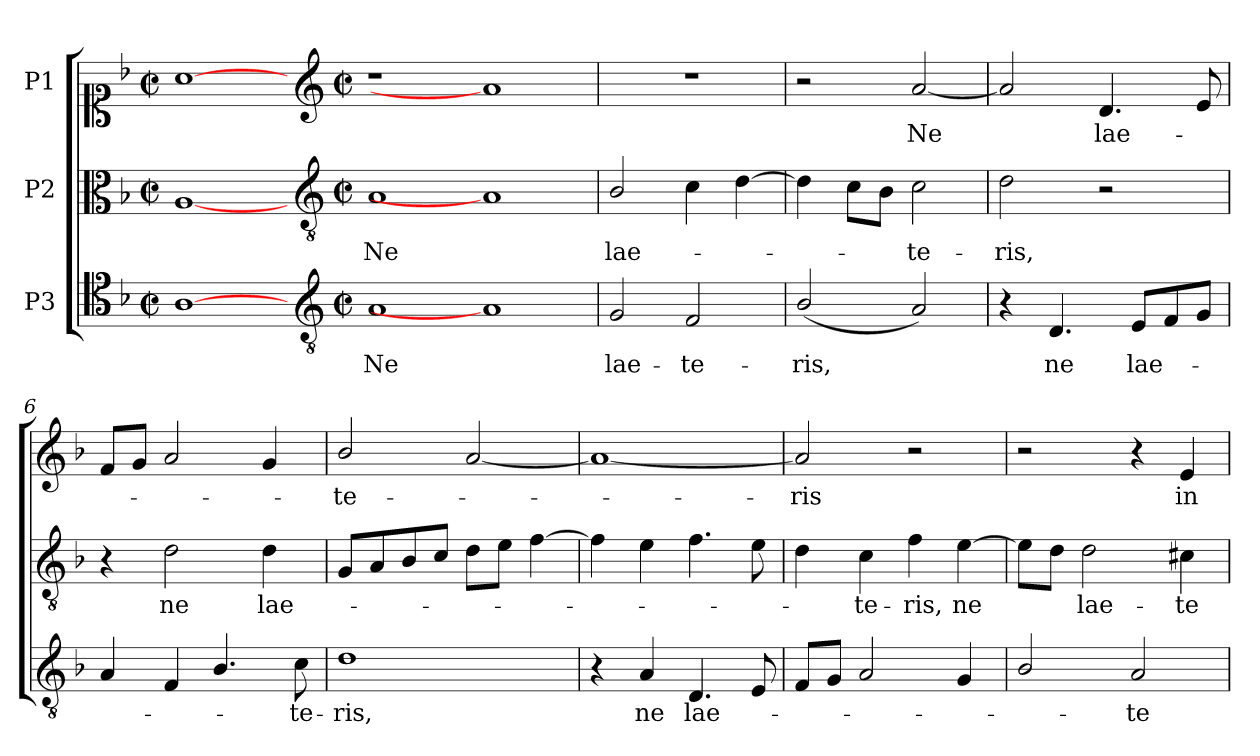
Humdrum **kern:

**kern	**text	**kern	**text	**kern	**text
*part3	*part3	*part2	*part2	*part1	*part1
*staff3	*staff3	*staff2	*staff2	*staff1	*staff1
*I"P3	*	*I"P2	*	*I"P1	*
!!LO:PB:g=z
*clefC4	*	*clefC3	*	*clefC1	*
*ITrd7c12	*	*ITrd7c12	*	*	*
*k[b-]	*	*k[b-]	*	*k[b-]	*
*F:	*	*F:	*	*F:	*
*M2/2	*	*M2/2	*	*M2/2	*
*met(c|)	*	*met(c|)	*	*met(c|)	*
=1	=1	=1	=1	=1	=1
[1AAi	.	[1AAi	.	[1ai	.
=2-	=2-	=2-	=2-	=2-	=2-
*clefGv2	*	*clefGv2	*	*clefG2	*
*M2/2	*	*M2/2	*	*M2/2	*
*met(c|)	*	*met(c|)	*	*met(c|)	*
!	!LO:LY:b:color=#000000	!	!	!	!
!	!	!	!LO:LY:b:color=#000000	!	!
1AAi	Ne	1AAi	Ne	1r	.
1AAi]	.	1AAi]	.	1ai]	.
=3	=3	=3	=3	=3	=3
!	!LO:LY:b:color=#000000	!	!	!	!
!	!	!	!LO:LY:b:color=#000000	!	!
2GGi/	lae-	2BB-i/	lae-	1r	.
!	!LO:LY:b:color=#000000	!	!	!	!
2FFi/	-te-	4Ci\	.	.	.
.	.	[4Di\	.	.	.
=4	=4	=4	=4	=4	=4
!	!LO:LY:b:color=#000000	!	!	!	!
(2BB-i/	-ris,	4Di\]	.	2r	.
.	.	8Ci\L	.	.	.
.	.	8BB-i\J	.	.	.
!	!	!	!LO:LY:b:color=#000000	!	!
!	!	!	!	!	!LO:LY:b:color=#000000
2AAi/)	.	2Ci\	-te-	[2ai/	Ne
=5	=5	=5	=5	=5	=5
!	!	!	!LO:LY:b:color=#000000	!	!
4r	.	2Di\	-ris,	2ai/]	.
!	!LO:LY:b:color=#000000	!	!	!	!
4.DDi/	ne	.	.	.	.
!	!	!	!	!	!LO:LY:b:color=#000000
.	.	2r	.	4.di/	lae-
!	!LO:LY:b:color=#000000	!	!	!	!
8EEi/L	lae-	.	.	.	.
8FFi/	.	.	.	.	.
8GGi/J	.	.	.	8ei/	.
!!LO:LB:g=z
=6	=6	=6	=6	=6	=6
4AAi/	.	4r	.	8fi/L	.
.	.	.	.	8gi/J	.
!	!	!	!LO:LY:b:color=#000000	!	!
4FFi/	.	2Di\	ne	2ai/	.
4.BB-i/	.	.	.	.	.
!	!	!	!LO:LY:b:color=#000000	!	!
.	.	4Di\	lae-	4gi/	.
!	!LO:LY:b:color=#000000	!	!	!	!
8Ci\	-te-	.	.	.	.
=7	=7	=7	=7	=7	=7
!	!LO:LY:b:color=#000000	!	!	!	!
!	!	!	!	!	!LO:LY:b:color=#000000
1Di	-ris,	8GGi/L	.	2b-i/	-te-
.	.	8AAi/	.	.	.
.	.	8BB-i/	.	.	.
.	.	8Ci/J	.	.	.
.	.	8Di\L	.	[2ai/	.
.	.	8Ei\J	.	.	.
.	.	[4Fi\	.	.	.
=8	=8	=8	=8	=8	=8
4r	.	4Fi\]	.	1ai_	.
!	!LO:LY:b:color=#000000	!	!	!	!
4AAi/	ne	4Ei\	.	.	.
!	!LO:LY:b:color=#000000	!	!	!	!
4.DDi/	lae-	4.Fi\	.	.	.
8EEi/	.	8Ei\	.	.	.
=9	=9	=9	=9	=9	=9
!	!	!	!	!	!LO:LY:b:color=#000000
8FFi/L	.	4Di\	.	2ai/]	-ris
8GGi/J	.	.	.	.	.
!	!	!	!LO:LY:b:color=#000000	!	!
2AAi/	.	4Ci\	-te-	.	.
!	!	!	!LO:LY:b:color=#000000	!	!
.	.	4Fi\	-ris,	2r	.
!	!	!	!LO:LY:b:color=#000000	!	!
4GGi/	.	[4Ei\	ne	.	.
=10	=10	=10	=10	=10	=10
2BB-i/	.	8Ei\L]	.	2r	.
.	.	8Di\J	.	.	.
!	!	!	!LO:LY:b:color=#000000	!	!
.	.	2Di\	lae-	.	.
!	!LO:LY:b:color=#000000	!	!	!	!
2AAi/	-te-	.	.	4r	.
!	!	!	!LO:LY:b:color=#000000	!	!
!	!	!	!	!	!LO:LY:b:color=#000000
.	.	4C#Xi\	-te-	4ei/	in-
=	=	=	=	=	=
*-	*-	*-	*-	*-	*-
